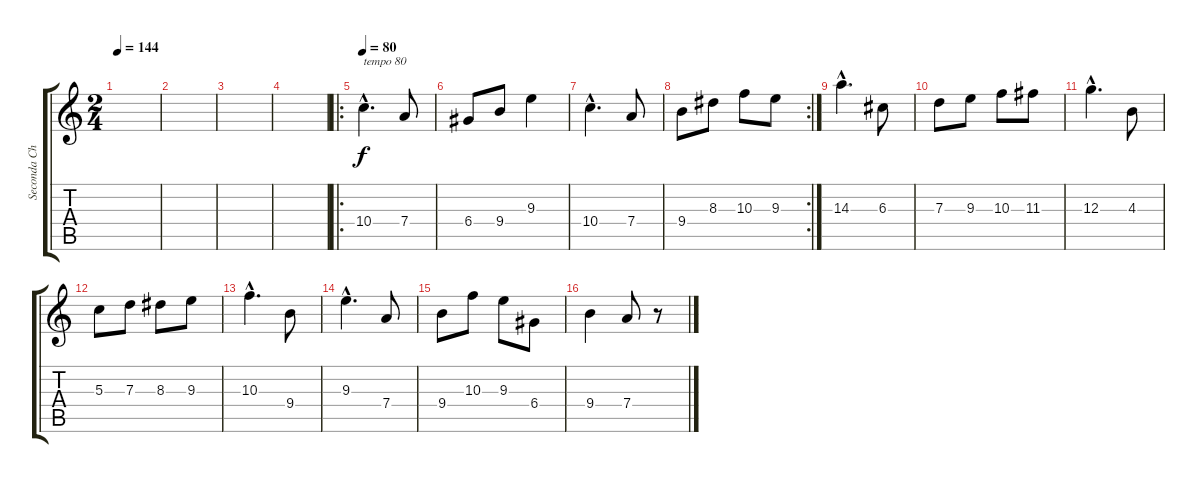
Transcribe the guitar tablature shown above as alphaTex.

\track ("Seconda Chitarra" "Seconda Ch") {instrument acousticguitarnylon}
\staff {score tabs}
\tuning (E4 B3 G3 D3 A2 E2) {hide}
\ts (2 4)
\tempo 144
\clef g2
\ks c
|
|
|
|
\ro
\tempo 80
10.4{hac}.4{d txt "tempo 80"} 7.4.8 |
6.4.8 9.4.8 9.3.4 |
10.4{hac}.4{d} 7.4.8 |
\rc 2
9.4.8 8.3.8 10.3.8 9.3.8 |
14.3{hac}.4{d} 6.3.8 |
7.3.8 9.3.8 10.3.8 11.3.8 |
12.3{hac}.4{d} 4.3.8 |
5.3.8 7.3.8 8.3.8 9.3.8 |
10.3{hac}.4{d} 9.4.8 |
9.3{hac}.4{d} 7.4.8 |
9.4.8 10.3.8 9.3.8 6.4.8 |
9.4.4 7.4.8 r.8
